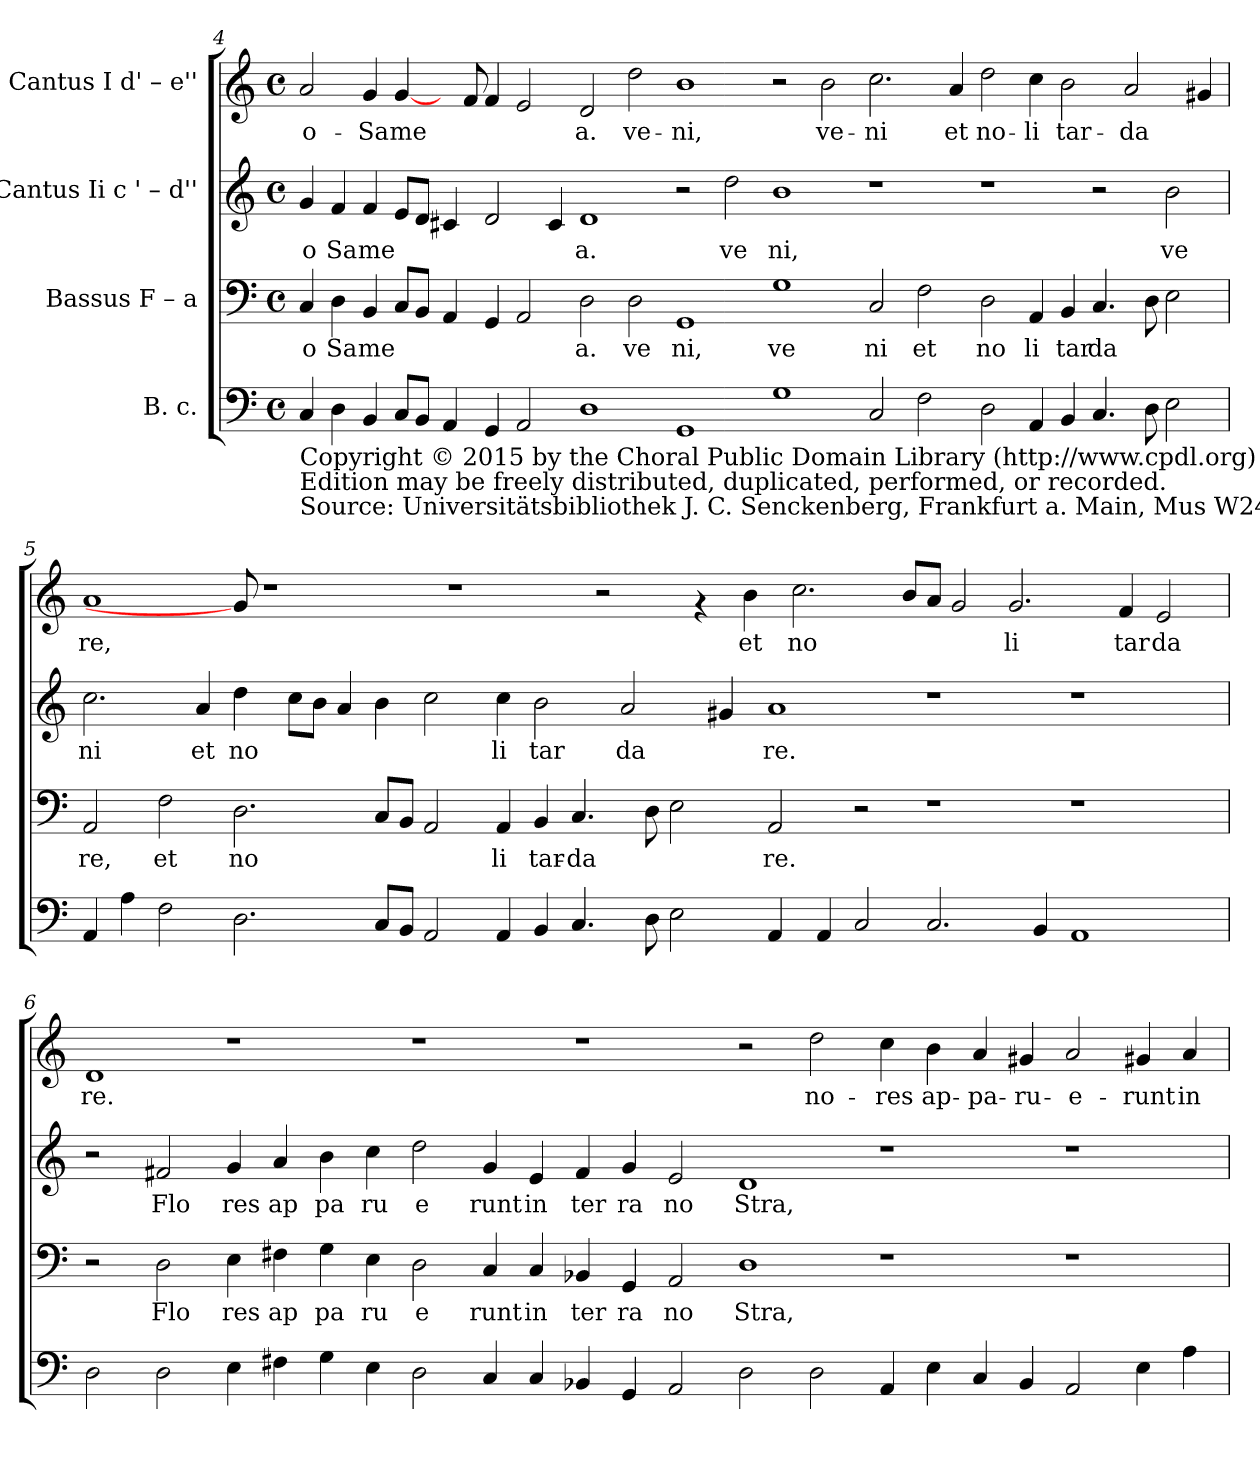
**kern	**kern	**text	**kern	**text	**kern	**text
*part4	*part3	*part3	*part2	*part2	*part1	*part1
*staff4	*staff3	*staff3	*staff2	*staff2	*staff1	*staff1
*I"B. c.	*I"Bassus  F – a	*	*I"Cantus Ii  c ' – d''	*	*I"Cantus I  d' – e''	*
!!LO:PB:g=z
*clefF4	*clefF4	*	*clefG2	*	*clefG2	*
*k[]	*k[]	*	*k[]	*	*k[]	*
*C:	*C:	*	*C:	*	*C:	*
*M4/4	*M4/4	*	*M4/4	*	*M4/4	*
*met(c)	*met(c)	*	*met(c)	*	*met(c)	*
=4	=4	=4	=4	=4	=4	=4
!LO:TX:b:t=Copyright © 2015 by the Choral Public Domain Library (http&colon;//www.cpdl.org)	!	!	!	!	!	!
!LO:TX:b:t=Edition may be freely distributed, duplicated, performed, or recorded.	!	!	!	!	!	!
!LO:TX:b:t=Source&colon; Universitätsbibliothek J. C. Senckenberg, Frankfurt a. Main, Mus W24 Nr.	!	!	!	!	!	!
!	!	!LO:LY:b:rj	!	!LO:LY:b:rj	!	!LO:LY:b:rj
4C/	4C/	-o	4g/	o	2a/	o-
!	!	!LO:LY:b:rj	!	!LO:LY:b:rj	!	!
4D\	4D\	Sa	4f/	Sa	.	.
!	!	!LO:LY:b:rj	!	!LO:LY:b:rj	!	!LO:LY:b:rj
4BB/	4BB/	me	4f/	me	4g/	-Sa
!	!	!LO:LY:b:rj	!	!LO:LY:b:rj	!	!LO:LY:b:rj
8C/L	8C/L	.	8e/L	.	[4g/	me-
!	!	!LO:LY:b:rj	!	!LO:LY:b:rj	!	!
8BB/J	8BB/J	.	8d/J	.	.	.
!	!	!LO:LY:b:rj	!	!LO:LY:b:rj	!	!
4AA/	4AA/	.	4c#X/	.	8ryy	.
!	!	!	!	!	!	!LO:LY:b:rj
.	.	.	.	.	8f/	--
!	!	!LO:LY:b:rj	!	!LO:LY:b:rj	!	!LO:LY:b:rj
4GG/	4GG/	.	2d/	.	4f/	--
!	!	!LO:LY:b:rj	!	!	!	!LO:LY:b:rj
2AA/	2AA/	.	.	.	2e/	--
!	!	!	!	!LO:LY:b:rj	!	!
.	.	.	4c#/	.	.	.
!	!	!LO:LY:b:rj	!	!LO:LY:b:rj	!	!LO:LY:b:rj
1D	2D\	a.	1d	a.	2d/	-a.
!	!	!LO:LY:b:rj	!	!	!	!LO:LY:b:rj
.	2D\	ve	.	.	2dd\	ve-
!	!	!LO:LY:b:rj	!	!	!	!LO:LY:b:rj
1GG	1GG	ni,	2r	.	1b	-ni,
!	!	!	!	!LO:LY:b:rj	!	!
.	.	.	2dd\	ve	.	.
!	!	!LO:LY:b:rj	!	!LO:LY:b:rj	!	!
1G	1G	ve	1b	ni,	2r	.
!	!	!	!	!	!	!LO:LY:b:rj
.	.	.	.	.	2b\	ve-
!	!	!LO:LY:b:rj	!	!	!	!LO:LY:b:rj
2C/	2C/	ni	1r	.	2.cc\	-ni
!	!	!LO:LY:b:rj	!	!	!	!
2F\	2F\	et	.	.	.	.
!	!	!	!	!	!	!LO:LY:b:rj
.	.	.	.	.	4a/	et
!	!	!LO:LY:b:rj	!	!	!	!LO:LY:b:rj
2D\	2D\	no	1r	.	2dd\	no-
!	!	!LO:LY:b:rj	!	!	!	!LO:LY:b:rj
4AA/	4AA/	li	.	.	4cc\	-li
!	!	!LO:LY:b:rj	!	!	!	!LO:LY:b:rj
4BB/	4BB/	tar	.	.	2b\	tar-
!	!	!LO:LY:b:rj	!	!	!	!
4.C/	4.C/	da	2r	.	.	.
!	!	!	!	!	!	!LO:LY:b:rj
.	.	.	.	.	2a/	-da-
!	!	!LO:LY:b:rj	!	!	!	!
8D\	8D\	.	.	.	.	.
!	!	!LO:LY:b:rj	!	!LO:LY:b:rj	!	!
2E\	2E\	.	2b\	ve	.	.
!	!	!	!	!	!	!LO:LY:b:rj
.	.	.	.	.	4g#X/	--
!!LO:LB:g=z
=5	=5	=5	=5	=5	=5	=5
!	!	!LO:LY:b:rj	!	!LO:LY:b:rj	!	!LO:LY:b:rj
4AA/	2AA/	re,	2.cc\	ni	1a	-re,
4A\	.	.	.	.	.	.
!	!	!LO:LY:b:rj	!	!	!	!
2F\	2F\	et	.	.	.	.
!	!	!	!	!LO:LY:b:rj	!	!
.	.	.	4a/	et	.	.
!	!	!LO:LY:b:rj	!	!LO:LY:b:rj	!	!
2.D\	2.D\	no-	4dd\	no	8g/]	.
.	.	.	.	.	1r	.
!	!	!	!	!LO:LY:b:rj	!	!
.	.	.	8cc\L	.	.	.
!	!	!	!	!LO:LY:b:rj	!	!
.	.	.	8b\J	.	.	.
!	!	!	!	!LO:LY:b:rj	!	!
.	.	.	4a/	.	.	.
!	!	!LO:LY:b:rj	!	!LO:LY:b:rj	!	!
8C/L	8C/L	--	4b\	.	.	.
!	!	!LO:LY:b:rj	!	!	!	!
8BB/J	8BB/J	--	.	.	.	.
!	!	!LO:LY:b:rj	!	!LO:LY:b:rj	!	!
2AA/	2AA/	--	2cc\	.	.	.
.	.	.	.	.	1r	.
!	!	!LO:LY:b:rj	!	!LO:LY:b:rj	!	!
4AA/	4AA/	-li	4cc\	li	.	.
!	!	!LO:LY:b:rj	!	!LO:LY:b:rj	!	!
4BB/	4BB/	tar-	2b\	tar	.	.
!	!	!LO:LY:b:rj	!	!	!	!
4.C/	4.C/	-da-	.	.	.	.
.	.	.	.	.	2r	.
!	!	!	!	!LO:LY:b:rj	!	!
.	.	.	2a/	da	.	.
!	!	!LO:LY:b:rj	!	!	!	!
8D\	8D\	--	.	.	.	.
!	!	!LO:LY:b:rj	!	!	!	!
2E\	2E\	--	.	.	.	.
.	.	.	.	.	4rf	.
!	!	!	!	!LO:LY:b:rj	!	!
.	.	.	4g#X/	.	.	.
!	!	!	!	!	!	!LO:LY:b:rj
.	.	.	.	.	4b\	et
!	!	!LO:LY:b:rj	!	!LO:LY:b:rj	!	!
4AA/	2AA/	-re.	1a	re.	.	.
!	!	!	!	!	!	!LO:LY:b:rj
.	.	.	.	.	2.cc\	no
4AA/	.	.	.	.	.	.
2C/	2r	.	.	.	.	.
!	!	!	!	!	!	!LO:LY:b:rj
.	.	.	.	.	8b/L	.
!	!	!	!	!	!	!LO:LY:b:rj
2.C/	1r	.	1r	.	8a/J	.
!	!	!	!	!	!	!LO:LY:b:rj
.	.	.	.	.	2g/	.
!	!	!	!	!	!	!LO:LY:b:rj
.	.	.	.	.	2.g/	li
4BB/	.	.	.	.	.	.
1AA	1r	.	1r	.	.	.
!	!	!	!	!	!	!LO:LY:b:rj
.	.	.	.	.	4f/	tar
!	!	!	!	!	!	!LO:LY:b:rj
.	.	.	.	.	2e/	da
8ryy	8ryy	.	8ryy	.	.	.
!!LO:LB:g=z
=6	=6	=6	=6	=6	=6	=6
!	!	!	!	!	!	!LO:LY:b:rj
2D\	2r	.	2r	.	1d	re.
!	!	!LO:LY:b:rj	!	!LO:LY:b:rj	!	!
2D\	2D\	Flo	2f#X/	Flo	.	.
!	!	!LO:LY:b:rj	!	!LO:LY:b:rj	!	!
4E\	4E\	res	4g/	res	1r	.
!	!	!LO:LY:b:rj	!	!LO:LY:b:rj	!	!
4F#X\	4F#X\	ap	4a/	ap	.	.
!	!	!LO:LY:b:rj	!	!LO:LY:b:rj	!	!
4G\	4G\	pa	4b\	pa	.	.
!	!	!LO:LY:b:rj	!	!LO:LY:b:rj	!	!
4E\	4E\	ru	4cc\	ru	.	.
!	!	!LO:LY:b:rj	!	!LO:LY:b:rj	!	!
2D\	2D\	e	2dd\	e	1r	.
!	!	!LO:LY:b:rj	!	!LO:LY:b:rj	!	!
4C/	4C/	runt	4g/	runt	.	.
!	!	!LO:LY:b:rj	!	!LO:LY:b:rj	!	!
4C/	4C/	in	4e/	in	.	.
!	!	!LO:LY:b:rj	!	!LO:LY:b:rj	!	!
4BB-X/	4BB-X/	ter	4f#/	ter	1r	.
!	!	!LO:LY:b:rj	!	!LO:LY:b:rj	!	!
4GG/	4GG/	ra	4g/	ra	.	.
!	!	!LO:LY:b:rj	!	!LO:LY:b:rj	!	!
2AA/	2AA/	no	2e/	no	.	.
!	!	!LO:LY:b:rj	!	!LO:LY:b:rj	!	!
2D\	1D	Stra,	1d	Stra,	2r	.
!	!	!	!	!	!	!LO:LY:b:rj
2D\	.	.	.	.	2dd\	no-
!	!	!	!	!	!	!LO:LY:b:rj
4AA/	1r	.	1r	.	4cc\	-res
!	!	!	!	!	!	!LO:LY:b:rj
4E\	.	.	.	.	4b\	ap-
!	!	!	!	!	!	!LO:LY:b:rj
4C/	.	.	.	.	4a/	-pa-
!	!	!	!	!	!	!LO:LY:b:rj
4BB-/	.	.	.	.	4g#X/	-ru-
!	!	!	!	!	!	!LO:LY:b:rj
2AA/	1r	.	1r	.	2a/	-e-
!	!	!	!	!	!	!LO:LY:b:rj
4E\	.	.	.	.	4g#X/	-runt
!	!	!	!	!	!	!LO:LY:b:rj
4A\	.	.	.	.	4a/	in
=	=	=	=	=	=	=
*-	*-	*-	*-	*-	*-	*-
